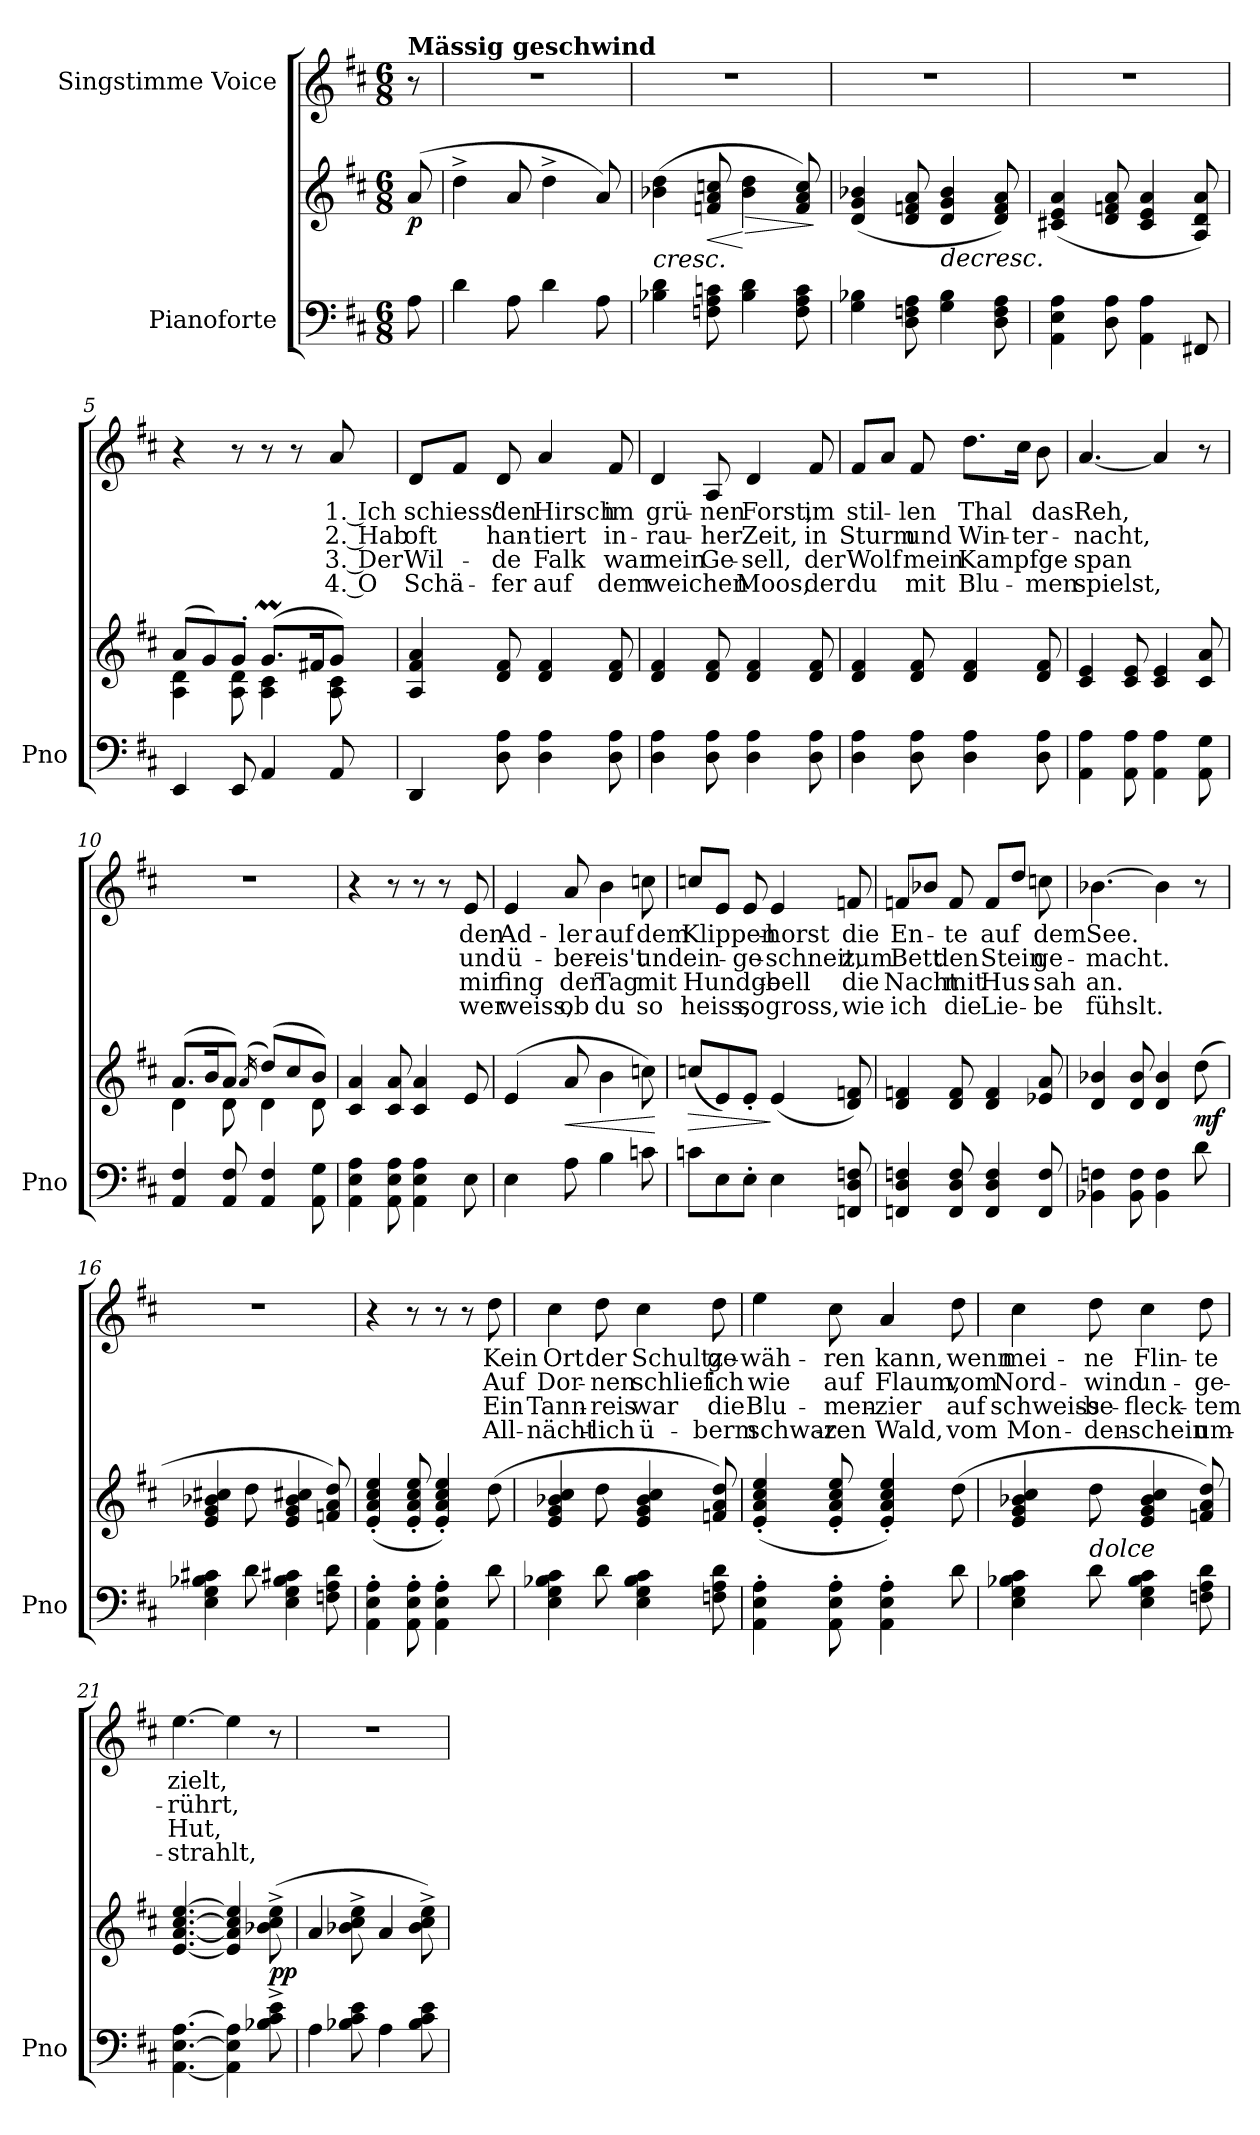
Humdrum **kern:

**kern	**kern	**dynam	**kern	**text	**text	**text	**text
*part2	*part2	*part2	*part1	*part1	*part1	*part1	*part1
*staff3	*staff2	*staff2/3	*staff1	*staff1	*staff1	*staff1	*staff1
*I"Pianoforte	*	*	*I"Singstimme            Voice	*	*	*	*
*I'Pno	*	*	*	*	*	*	*
*clefF4	*clefG2	*	*clefG2	*	*	*	*
*k[f#c#]	*k[f#c#]	*	*k[f#c#]	*	*	*	*
*M6/8	*M6/8	*	*M6/8	*	*	*	*
=	=	=	=	=	=	=	=
!	!	!	!LO:TX:a:B:t=Mässig geschwind	!	!	!	!
!	!	!LO:DY:b	!	!	!	!	!
8A\	(8a/	p	8r	.	.	.	.
=1	=1	=1	=1	=1	=1	=1	=1
4d\	4dd^<\	.	2.r	.	.	.	.
8A\	8a/	.	.	.	.	.	.
4d\	4dd^<\	.	.	.	.	.	.
8A\	8a/)	.	.	.	.	.	.
=2	=2	=2	=2	=2	=2	=2	=2
!	!LO:TX:b:i:t=cresc.	!	!	!	!	!	!
4B-X\ 4d\	(4b-X\ 4dd\	.	2.r	.	.	.	.
!	!	!LO:HP:b	!	!	!	!	!
8Fn\ 8A\ 8cn\	8fn/ 8a/ 8ccn/	<	.	.	.	.	.
!	!	!LO:HP:n=1:b	!	!	!	!	!
4B-\ 4d\	4b-\ 4dd\	[ >	.	.	.	.	.
8F\ 8A\ 8c\	8f/ 8a/ 8cc/)	.	.	.	.	.	.
.	.	]	.	.	.	.	.
=3	=3	=3	=3	=3	=3	=3	=3
4G\ 4B-X\	(>4d/ 4g/ 4b-X/	.	2.r	.	.	.	.
8D\ 8Fn\ 8A\	8d/ 8fn/ 8a/	.	.	.	.	.	.
!	!LO:TX:b:i:t=decresc.	!	!	!	!	!	!
4G\ 4B-\	4d/ 4g/ 4b-/	.	.	.	.	.	.
8D\ 8F\ 8A\	8d/ 8f/ 8a/)	.	.	.	.	.	.
=4	=4	=4	=4	=4	=4	=4	=4
4AA\ 4E\ 4A\	(>4c#X/ 4e/ 4a/	.	2.r	.	.	.	.
8D\ 8A\	8d/ 8fn/ 8a/	.	.	.	.	.	.
4AA\ 4A\	4c#/ 4e/ 4a/	.	.	.	.	.	.
8FF#X/	8A/ 8d/ 8a/)	.	.	.	.	.	.
=5	=5	=5	=5	=5	=5	=5	=5
*	*^	*	*	*	*	*	*
4EE/	(8a/L	4A\ 4d\	.	4r	.	.	.	.
.	8g/)	.	.	.	.	.	.	.
8EE/	8g'/J	8A\ 8d\	.	8r	.	.	.	.
4AA/	(8.gM/L	4A\ 4c#\	.	8r	.	.	.	.
.	.	.	.	8r	.	.	.	.
.	16f#X/K	.	.	.	.	.	.	.
8AA/	8g/J)	8A\ 8c#\	.	8a/	1. Ich	2. Hab	3. Der	4. O
*	*v	*v	*	*	*	*	*	*
=6	=6	=6	=6	=6	=6	=6	=6
4DD/	4A/ 4f#/ 4a/	.	8d/L	schiess’	oft	Wil-	Schä-
.	.	.	8f#/J	.	.	.	.
8D\ 8A\	8d/ 8f#/	.	8d/	den	han-	-de	-fer
4D\ 4A\	4d/ 4f#/	.	4a/	Hirsch	-tiert	Falk	auf
8D\ 8A\	8d/ 8f#/	.	8f#/	im	in-	war	dem
=7	=7	=7	=7	=7	=7	=7	=7
4D\ 4A\	4d/ 4f#/	.	4d/	grü-	-rau-	mein	weichen
8D\ 8A\	8d/ 8f#/	.	8A/	-nen	-her	Ge-	.
4D\ 4A\	4d/ 4f#/	.	4d/	Forst,	Zeit,	-sell,	Moos,
8D\ 8A\	8d/ 8f#/	.	8f#/	im	in	der	der
=8	=8	=8	=8	=8	=8	=8	=8
4D\ 4A\	4d/ 4f#/	.	8f#/L	stil-	Sturm	Wolf	du
.	.	.	8a/J	.	.	.	.
8D\ 8A\	8d/ 8f#/	.	8f#/	-len	und	mein	mit
4D\ 4A\	4d/ 4f#/	.	8.dd\L	Thal	Win-	Kampfge-	Blu-
.	.	.	16cc#\Jk	.	-ter-	.	.
8D\ 8A\	8d/ 8f#/	.	8b\	das	.	.	men
=9	=9	=9	=9	=9	=9	=9	=9
4AA\ 4A\	4c#/ 4e/	.	[4.a/	Reh,	-nacht,	span	spielst,
8AA\ 8A\	8c#/ 8e/	.	.	.	.	.	.
4AA\ 4A\	4c#/ 4e/	.	4a/]	.	.	.	.
8AA\ 8G\	8c#/ 8a/	.	8r	.	.	.	.
=10	=10	=10	=10	=10	=10	=10	=10
*	*^	*	*	*	*	*	*
4AA/ 4F#/	(8.a/L	4d\	.	2.r	.	.	.	.
.	16b/K	.	.	.	.	.	.	.
8AA/ 8F#/	8a/J)	8d\	.	.	.	.	.	.
.	(>16qa/	.	.	.	.	.	.	.
4AA/ 4F#/	(8dd/L)	4d\	.	.	.	.	.	.
.	8cc#/	.	.	.	.	.	.	.
8AA\ 8G\	8b/J)	8d\	.	.	.	.	.	.
*	*v	*v	*	*	*	*	*	*
=11	=11	=11	=11	=11	=11	=11	=11
4AA\ 4E\ 4A\	4c#/ 4a/	.	4r	.	.	.	.
8AA\ 8E\ 8A\	8c#/ 8a/	.	8r	.	.	.	.
4AA\ 4E\ 4A\	4c#/ 4a/	.	8r	.	.	.	.
.	.	.	8r	.	.	.	.
8E\	8e/	.	8e/	den	und	mir	wer
=12	=12	=12	=12	=12	=12	=12	=12
4E\	(4e/	.	4e/	Ad-	ü-	fing	weiss,
!	!	!LO:HP:b	!	!	!	!	!
8A\	8a/	<	8a/	-ler	-ber-	der	ob
4B\	4b\	.	4b\	auf	-eis't	Tag	du
8cn\	8ccn\)	.	8ccn\	dem	und	mit	so
.	.	[	.	.	.	.	.
=13	=13	=13	=13	=13	=13	=13	=13
!	!	!LO:HP:b	!	!	!	!	!
8cn\L	(8ccn/L	>	8ccn/L	Klippen-	ein-	Hundge-	heiss,
8E\	8e/)	.	8e/J	.	.	.	.
8E'\J	8e'/J	.	8e/	.	ge-	.	so
4E\	(4e/	]	4e/	horst	-schneit,	bell	gross,
8FFn/ 8D/ 8Fn/	8d/ 8fn/)	.	8fn/	die	zum	die	wie
=14	=14	=14	=14	=14	=14	=14	=14
4FFn/ 4D/ 4Fn/	4d/ 4fn/	.	8fn/L	En-	Bett	Nacht	ich
.	.	.	8b-X/J	.	.	.	.
8FF/ 8D/ 8F/	8d/ 8f/	.	8f/	-te	den	mit	die
4FF/ 4D/ 4F/	4d/ 4f/	.	8f/L	auf	Stein	Hus-	Lie-
.	.	.	8dd/J	.	.	.	.
8FF/ 8F/	8e-X/ 8a/	.	8ccn\	dem	ge-	sah	be
=15	=15	=15	=15	=15	=15	=15	=15
4BB-X\ 4Fn\	4d/ 4b-X/	.	[4.b-X\	See.	-macht.	an.	fühslt.
8BB-\ 8F\	8d/ 8b-/	.	.	.	.	.	.
4BB-\ 4F\	4d/ 4b-/	.	4b-\]	.	.	.	.
!	!	!LO:DY:b	!	!	!	!	!
8d\	(8dd\	mf	8r	.	.	.	.
=16	=16	=16	=16	=16	=16	=16	=16
4E\ 4G\ 4B-X\ 4c#X\	4e/ 4g/ 4b-X/ 4cc#X/	.	2.r	.	.	.	.
8d\	8dd\	.	.	.	.	.	.
4E\ 4G\ 4B-\ 4c#X\	4e/ 4g/ 4b-/ 4cc#X/	.	.	.	.	.	.
8Fn\ 8A\ 8d\	8fn/ 8a/ 8dd/)	.	.	.	.	.	.
=17	=17	=17	=17	=17	=17	=17	=17
4AA\' 4E\' 4A\'	(4e/' 4a/' 4cc#/' 4ee/'	.	4r	.	.	.	.
8AA\' 8E\' 8A\'	8e/' 8a/' 8cc#/' 8ee/'	.	8r	.	.	.	.
4AA\' 4E\' 4A\'	4e/' 4a/' 4cc#/' 4ee/')	.	8r	.	.	.	.
.	.	.	8r	.	.	.	.
8d\	(8dd\	.	8dd\	Kein	Auf	Ein	All-
=18	=18	=18	=18	=18	=18	=18	=18
4E\ 4G\ 4B-X\ 4c#\	4e/ 4g/ 4b-X/ 4cc#/	.	4cc#\	Ort	Dor-	Tann-	-nächt-
8d\	8dd\	.	8dd\	der	-nen	-reis	-lich
4E\ 4G\ 4B-\ 4c#\	4e/ 4g/ 4b-/ 4cc#/	.	4cc#\	Schultz	schlief	war	ü-
8Fn\ 8A\ 8d\	8fn/ 8a/ 8dd/)	.	8dd\	ge-	ich	die	-berm
=19	=19	=19	=19	=19	=19	=19	=19
4AA\' 4E\' 4A\'	(4e/' 4a/' 4cc#/' 4ee/'	.	4ee\	-wäh-	wie	Blu-	schwar-
8AA\' 8E\' 8A\'	8e/' 8a/' 8cc#/' 8ee/'	.	8cc#\	-ren	auf	-men-	-zen
4AA\' 4E\' 4A\'	4e/' 4a/' 4cc#/' 4ee/')	.	4a/	kann,	Flaum,	-zier	Wald,
8d\	(8dd\	.	8dd\	wenn	vom	auf	vom
=20	=20	=20	=20	=20	=20	=20	=20
4E\ 4G\ 4B-X\ 4c#\	4e/ 4g/ 4b-X/ 4cc#/	.	4cc#\	mei-	Nord-	schweiss-	Mon-
!LO:TX:a:i:t=dolce	!	!	!	!	!	!	!
8d\	8dd\	.	8dd\	-ne	-wind	-be-	-den-
4E\ 4G\ 4B-\ 4c#\	4e/ 4g/ 4b-/ 4cc#/	.	4cc#\	Flin-	un-	-fleck-	-schein
8Fn\ 8A\ 8d\	8fn/ 8a/ 8dd/)	.	8dd\	-te	-ge-	-tem	um-
=21	=21	=21	=21	=21	=21	=21	=21
[4.AA\ [4.E\ [4.A\	[4.e/ [4.a/ [4.cc#/ [4.ee/	.	[4.ee\	zielt,	-rührt,	Hut,	-strahlt,
4AA\] 4E\] 4A\]	4e/] 4a/] 4cc#/] 4ee/]	.	4ee\]	.	.	.	.
!	!	!LO:DY:b	!	!	!	!	!
8B-X\^ 8c#\^ 8e\^	(8b-X\^< 8cc#\^< 8ee\^<	pp	8r	.	.	.	.
=22	=22	=22	=22	=22	=22	=22	=22
4A\	4a/	.	2.r	.	.	.	.
8B-X\ 8c#\ 8e\	8b-X\^< 8cc#\^< 8ee\^<	.	.	.	.	.	.
4A\	4a/	.	.	.	.	.	.
8B-\ 8c#\ 8e\	8b-\^< 8cc#\^< 8ee\^<)	.	.	.	.	.	.
=	=	=	=	=	=	=	=
*-	*-	*-	*-	*-	*-	*-	*-
